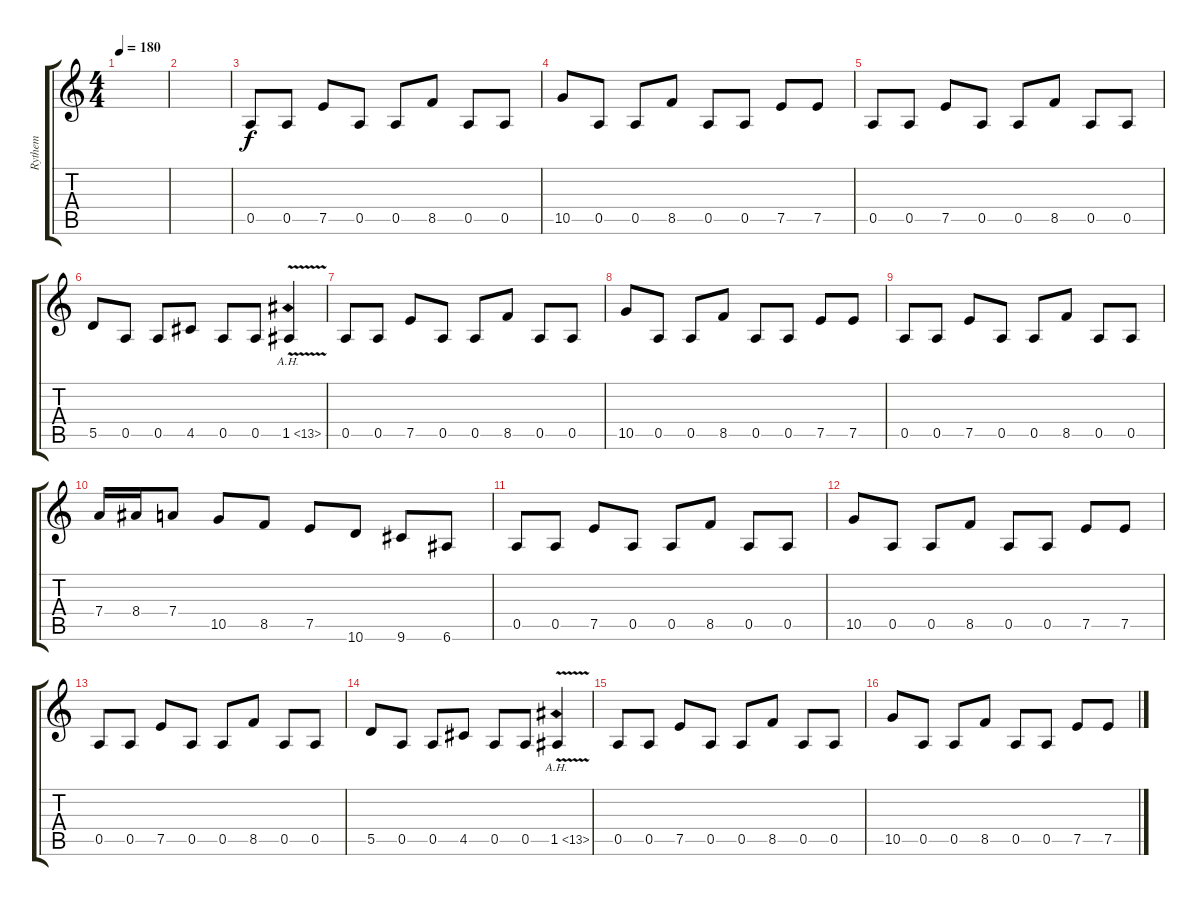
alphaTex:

\track ("Rythem" "Rythem") {instrument distortionguitar}
\staff {score tabs}
\tuning (E4 B3 G3 D3 A2 E2) {hide}
\ts (4 4)
\tempo 180
\clef g2
\ks c
|
|
0.5.8 0.5.8 7.5.8 0.5.8 0.5.8 8.5.8 0.5.8 0.5.8 |
10.5.8 0.5.8 0.5.8 8.5.8 0.5.8 0.5.8 7.5.8 7.5.8 |
0.5.8 0.5.8 7.5.8 0.5.8 0.5.8 8.5.8 0.5.8 0.5.8 |
5.5.8 0.5.8 0.5.8 4.5.8 0.5.8 0.5.8 1.5{ah 12 v}.4 |
0.5.8 0.5.8 7.5.8 0.5.8 0.5.8 8.5.8 0.5.8 0.5.8 |
10.5.8 0.5.8 0.5.8 8.5.8 0.5.8 0.5.8 7.5.8 7.5.8 |
0.5.8 0.5.8 7.5.8 0.5.8 0.5.8 8.5.8 0.5.8 0.5.8 |
7.4.16 8.4.16 7.4.8 10.5.8 8.5.8 7.5.8 10.6.8 9.6.8 6.6.8 |
0.5.8 0.5.8 7.5.8 0.5.8 0.5.8 8.5.8 0.5.8 0.5.8 |
10.5.8 0.5.8 0.5.8 8.5.8 0.5.8 0.5.8 7.5.8 7.5.8 |
0.5.8 0.5.8 7.5.8 0.5.8 0.5.8 8.5.8 0.5.8 0.5.8 |
5.5.8 0.5.8 0.5.8 4.5.8 0.5.8 0.5.8 1.5{ah 12 v}.4 |
0.5.8 0.5.8 7.5.8 0.5.8 0.5.8 8.5.8 0.5.8 0.5.8 |
10.5.8 0.5.8 0.5.8 8.5.8 0.5.8 0.5.8 7.5.8 7.5.8
